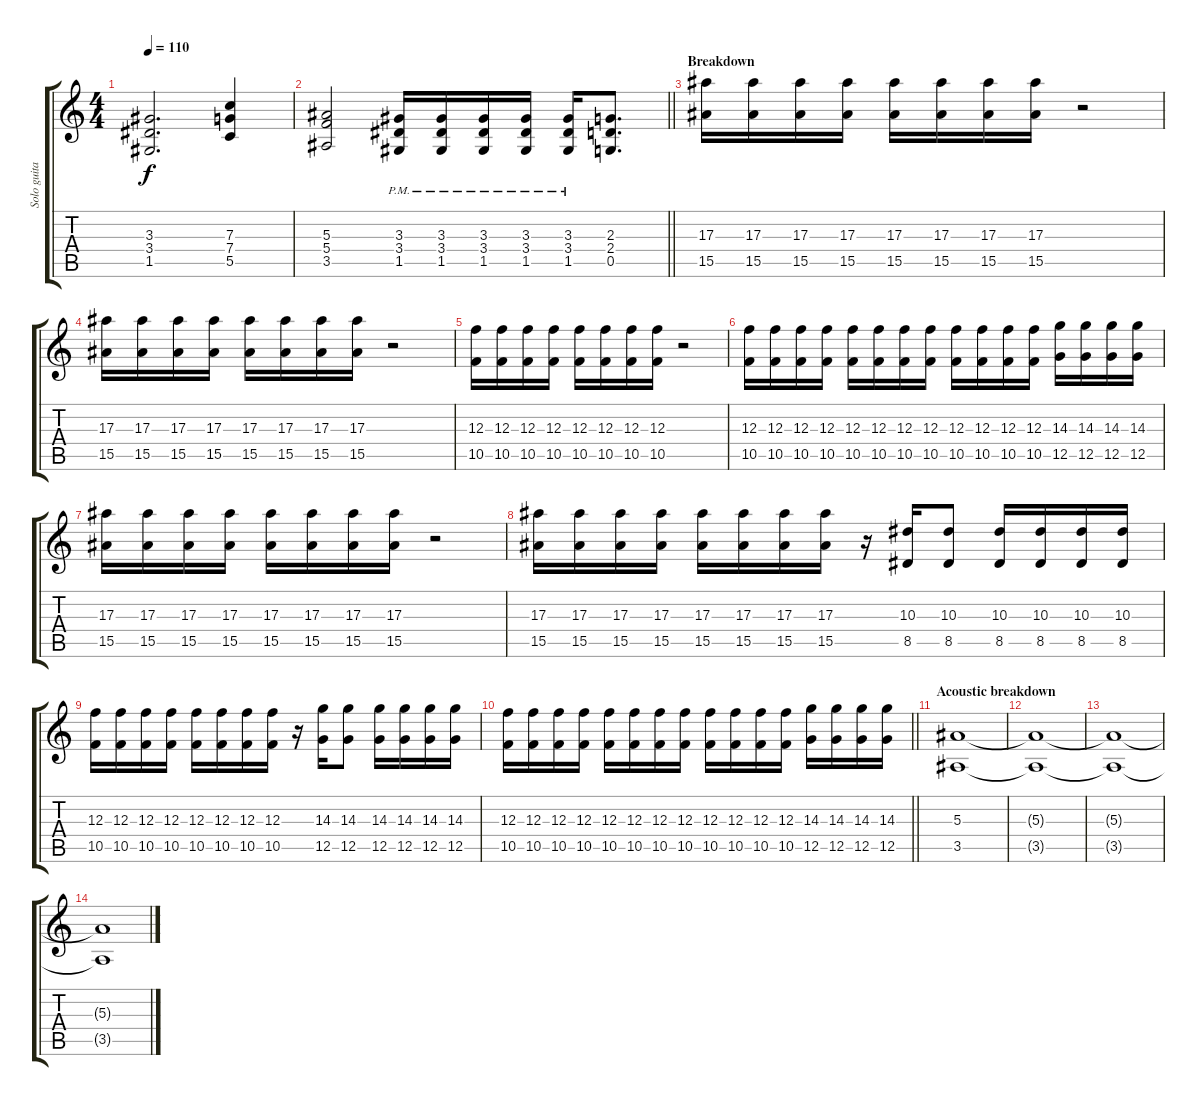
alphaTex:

\track ("Solo guitar" "Solo guita") {instrument distortionguitar}
\staff {score tabs}
\tuning (D4 A3 F3 C3 G2 C2) {hide}
\ts (4 4)
\tempo 110
\clef g2
\ks c
(3.3 3.4 1.5).2{d dy f} (7.3 7.4 5.5).4 |
\barLineRight lightlight
(5.3 5.4 3.5).2 (3.3{pm} 3.4{pm} 1.5{pm}).16 (3.3{pm} 3.4{pm} 1.5{pm}).16 (3.3{pm} 3.4{pm} 1.5{pm}).16 (3.3{pm} 3.4{pm} 1.5{pm}).16 (3.3{pm} 3.4{pm} 1.5{pm}).16 (2.3 2.4 0.5).8{d} |
\section ("" "Breakdown")
(17.3 15.5).16 (17.3 15.5).16 (17.3 15.5).16 (17.3 15.5).16 (17.3 15.5).16 (17.3 15.5).16 (17.3 15.5).16 (17.3 15.5).16 r.2 |
(17.3 15.5).16 (17.3 15.5).16 (17.3 15.5).16 (17.3 15.5).16 (17.3 15.5).16 (17.3 15.5).16 (17.3 15.5).16 (17.3 15.5).16 r.2 |
(12.3 10.5).16 (12.3 10.5).16 (12.3 10.5).16 (12.3 10.5).16 (12.3 10.5).16 (12.3 10.5).16 (12.3 10.5).16 (12.3 10.5).16 r.2 |
(12.3 10.5).16 (12.3 10.5).16 (12.3 10.5).16 (12.3 10.5).16 (12.3 10.5).16 (12.3 10.5).16 (12.3 10.5).16 (12.3 10.5).16 (12.3 10.5).16 (12.3 10.5).16 (12.3 10.5).16 (12.3 10.5).16 (14.3 12.5).16 (14.3 12.5).16 (14.3 12.5).16 (14.3 12.5).16 |
(17.3 15.5).16 (17.3 15.5).16 (17.3 15.5).16 (17.3 15.5).16 (17.3 15.5).16 (17.3 15.5).16 (17.3 15.5).16 (17.3 15.5).16 r.2 |
(17.3 15.5).16 (17.3 15.5).16 (17.3 15.5).16 (17.3 15.5).16 (17.3 15.5).16 (17.3 15.5).16 (17.3 15.5).16 (17.3 15.5).16 r.16 (10.3 8.5).16{balance 0} (10.3 8.5).8 (10.3 8.5).16 (10.3 8.5).16 (10.3 8.5).16 (10.3 8.5).16 |
(12.3 10.5).16{balance 4} (12.3 10.5).16 (12.3 10.5).16 (12.3 10.5).16 (12.3 10.5).16 (12.3 10.5).16 (12.3 10.5).16 (12.3 10.5).16 r.16 (14.3 12.5).16{balance 0} (14.3 12.5).8 (14.3 12.5).16 (14.3 12.5).16 (14.3 12.5).16 (14.3 12.5).16 |
\barLineRight lightlight
(12.3 10.5).16{balance 4} (12.3 10.5).16 (12.3 10.5).16 (12.3 10.5).16 (12.3 10.5).16 (12.3 10.5).16 (12.3 10.5).16 (12.3 10.5).16 (12.3 10.5).16 (12.3 10.5).16 (12.3 10.5).16 (12.3 10.5).16 (14.3 12.5).16 (14.3 12.5).16 (14.3 12.5).16 (14.3 12.5).16 |
\section ("" "Acoustic breakdown")
(5.3 3.5).1{volume 0} |
(5.3{t} 3.5{t}).1 |
(5.3{t} 3.5{t}).1 |
(5.3{t} 3.5{t}).1
